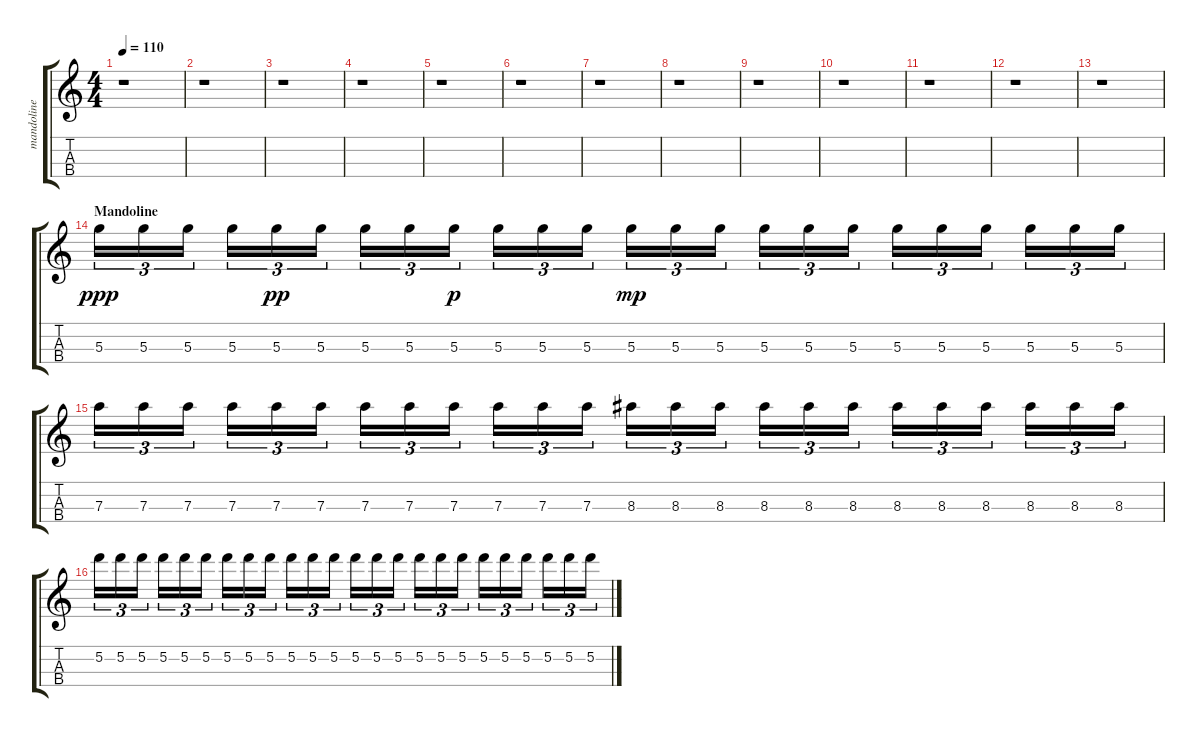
\track ("mandoline" "mandoline") {instrument acousticguitarnylon}
\staff {score tabs}
\tuning (E5 A4 D4 G3) {hide}
\ts (4 4)
\tempo 110
\clef g2
\ks c
r.1{dy ppp} |
r.1 |
r.1 |
r.1 |
r.1 |
r.1 |
r.1 |
r.1 |
r.1 |
r.1 |
r.1 |
r.1 |
r.1 |
\section ("" "Mandoline")
5.3.16{tu (3 2)} 5.3.16{tu (3 2)} 5.3.16{tu (3 2)} 5.3.16{tu (3 2)} 5.3.16{tu (3 2) dy pp} 5.3.16{tu (3 2)} 5.3.16{tu (3 2)} 5.3.16{tu (3 2)} 5.3.16{tu (3 2) dy p} 5.3.16{tu (3 2)} 5.3.16{tu (3 2)} 5.3.16{tu (3 2)} 5.3.16{tu (3 2) dy mp} 5.3.16{tu (3 2)} 5.3.16{tu (3 2)} 5.3.16{tu (3 2)} 5.3.16{tu (3 2)} 5.3.16{tu (3 2)} 5.3.16{tu (3 2)} 5.3.16{tu (3 2)} 5.3.16{tu (3 2)} 5.3.16{tu (3 2)} 5.3.16{tu (3 2)} 5.3.16{tu (3 2)} |
7.3.16{tu (3 2)} 7.3.16{tu (3 2)} 7.3.16{tu (3 2)} 7.3.16{tu (3 2)} 7.3.16{tu (3 2)} 7.3.16{tu (3 2)} 7.3.16{tu (3 2)} 7.3.16{tu (3 2)} 7.3.16{tu (3 2)} 7.3.16{tu (3 2)} 7.3.16{tu (3 2)} 7.3.16{tu (3 2)} 8.3.16{tu (3 2)} 8.3.16{tu (3 2)} 8.3.16{tu (3 2)} 8.3.16{tu (3 2)} 8.3.16{tu (3 2)} 8.3.16{tu (3 2)} 8.3.16{tu (3 2)} 8.3.16{tu (3 2)} 8.3.16{tu (3 2)} 8.3.16{tu (3 2)} 8.3.16{tu (3 2)} 8.3.16{tu (3 2)} |
5.2.16{tu (3 2)} 5.2.16{tu (3 2)} 5.2.16{tu (3 2)} 5.2.16{tu (3 2)} 5.2.16{tu (3 2)} 5.2.16{tu (3 2)} 5.2.16{tu (3 2)} 5.2.16{tu (3 2)} 5.2.16{tu (3 2)} 5.2.16{tu (3 2)} 5.2.16{tu (3 2)} 5.2.16{tu (3 2)} 5.2.16{tu (3 2)} 5.2.16{tu (3 2)} 5.2.16{tu (3 2)} 5.2.16{tu (3 2)} 5.2.16{tu (3 2)} 5.2.16{tu (3 2)} 5.2.16{tu (3 2)} 5.2.16{tu (3 2)} 5.2.16{tu (3 2)} 5.2.16{tu (3 2)} 5.2.16{tu (3 2)} 5.2.16{tu (3 2)}
